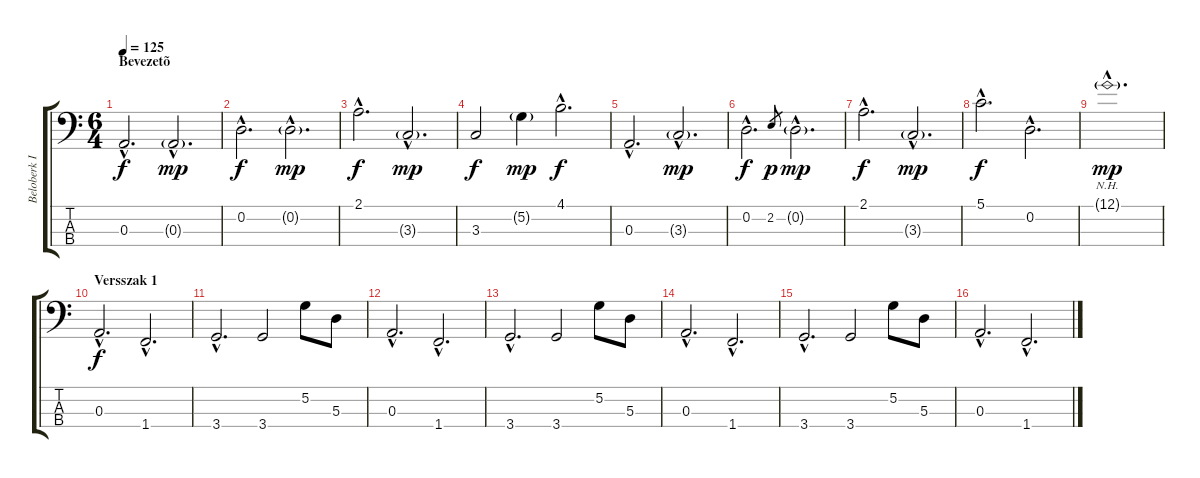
\track ("Beloberk István" "Beloberk I") {instrument electricbassfinger}
\staff {score tabs}
\tuning (G2 D2 A1 E1) {hide}
\ts (6 4)
\section ("" "Bevezetõ")
\tempo 125
\clef f4
\ks c
0.3{hac}.2{d dy f instrument electricbassfinger} 0.3{g hac}.2{d dy mp} |
0.2{hac}.2{d dy f} 0.2{g hac}.2{d dy mp} |
2.1{hac}.2{d dy f} 3.3{g hac}.2{d dy mp} |
3.3.2{dy f} 5.2{g}.4{dy mp} 4.1{hac}.2{d dy f} |
0.3{hac}.2{d} 3.3{g hac}.2{d dy mp} |
0.2{hac}.2{d dy f} 2.2.8{gr dy p} 0.2{g hac}.2{d dy mp} |
2.1{hac}.2{d dy f} 3.3{g hac}.2{d dy mp} |
5.1{hac}.2{d dy f} 0.2{hac}.2{d} |
12.1{nh g hac}.1{d dy mp} |
\section ("" "Versszak 1")
0.3{hac}.2{d dy f} 1.4{hac}.2{d} |
3.4{hac}.2{d} 3.4.2 5.2.8 5.3.8 |
0.3{hac}.2{d} 1.4{hac}.2{d} |
3.4{hac}.2{d} 3.4.2 5.2.8 5.3.8 |
0.3{hac}.2{d} 1.4{hac}.2{d} |
3.4{hac}.2{d} 3.4.2 5.2.8 5.3.8 |
0.3{hac}.2{d} 1.4{hac}.2{d}
